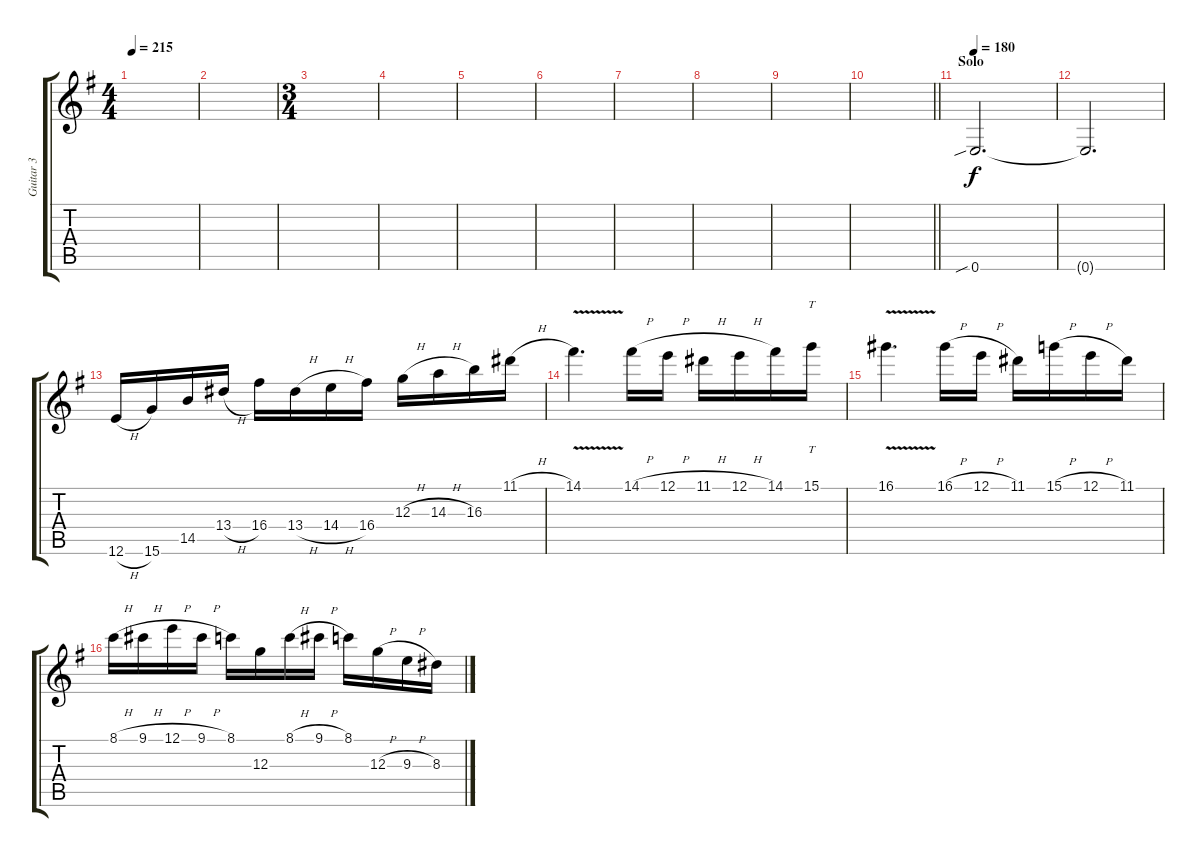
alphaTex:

\track ("Guitar 3" "Guitar 3") {instrument distortionguitar}
\staff {score tabs}
\tuning (E4 B3 G3 D3 A2 E2) {hide}
\ts (4 4)
\tempo 215
\clef g2
\ks eminor
|
|
\ts (3 4)
|
|
|
|
|
|
|
\barLineRight lightlight
|
\section ("" "Solo")
\tempo 180
0.6{sib}.2{d} |
0.6{t}.2{d} |
12.6{h}.16 15.6.16 14.5.16 13.4{h}.16 16.4.16 13.4{h}.16 14.4{h}.16 16.4.16 12.3{h}.16 14.3{h}.16 16.3.16 11.1{h}.16 |
14.1{v}.4{d} 14.1{h}.16 12.1{h}.16 11.1{h}.16 12.1{h}.16 14.1.16 15.1.16{tt} |
16.1{v}.4{d} 16.1{h}.16 12.1{h}.16 11.1.16 15.1{h}.16 12.1{h}.16 11.1.16 |
8.1{h}.16 9.1{h}.16 12.1{h}.16 9.1{h}.16 8.1.16 12.3.16 8.1{h}.16 9.1{h}.16 8.1.16 12.3{h}.16 9.3{h}.16 8.3.16
